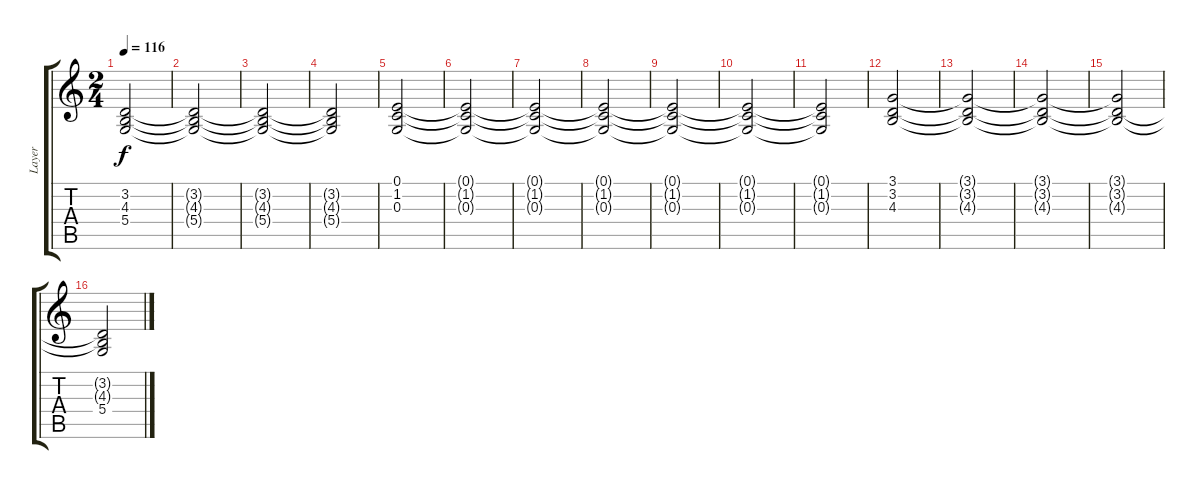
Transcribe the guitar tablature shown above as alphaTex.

\track ("Layer" "Layer") {instrument synthstrings2}
\staff {score tabs}
\tuning (E4 B3 G3 D3 A2 E2) {hide}
\ts (2 4)
\tempo 116
\clef g2
\ks c
(3.2{t} 4.3{t} 5.4{t}).2{dy f} |
(3.2{t} 4.3{t} 5.4{t}).2 |
(3.2{t} 4.3{t} 5.4{t}).2 |
(3.2{t} 4.3{t} 5.4{t}).2 |
(0.1 1.2 0.3).2 |
(0.1{t} 1.2{t} 0.3{t}).2 |
(0.1{t} 1.2{t} 0.3{t}).2 |
(0.1{t} 1.2{t} 0.3{t}).2 |
(0.1{t} 1.2{t} 0.3{t}).2 |
(0.1{t} 1.2{t} 0.3{t}).2 |
(0.1{t} 1.2{t} 0.3{t}).2 |
(3.1 3.2 4.3).2 |
(3.1{t} 3.2{t} 4.3{t}).2 |
(3.1{t} 3.2{t} 4.3{t}).2 |
(3.1{t} 3.2{t} 4.3{t}).2 |
(3.2{t} 4.3{t} 5.4).2
